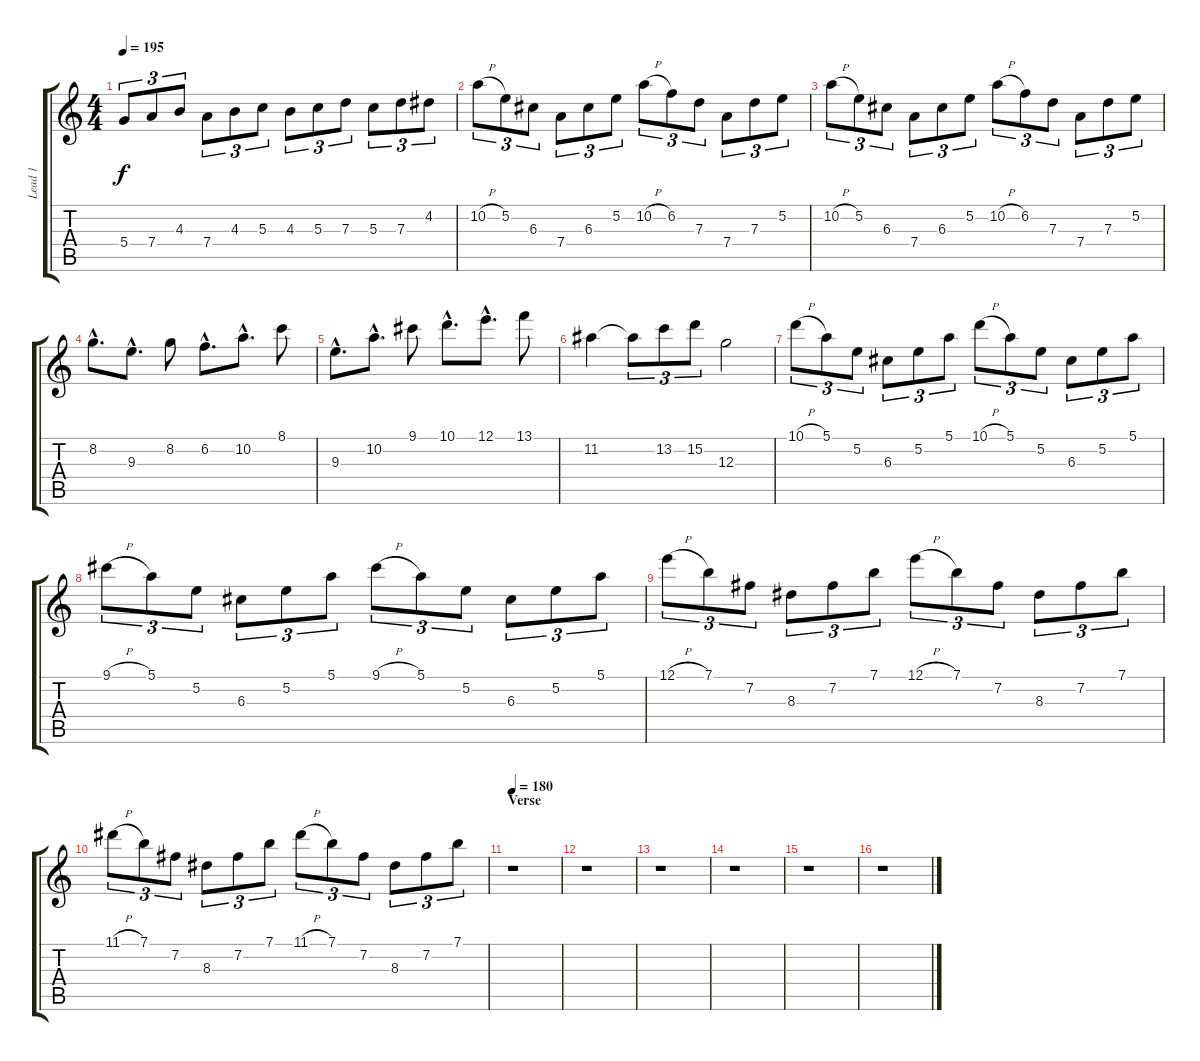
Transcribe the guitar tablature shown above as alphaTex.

\track ("Lead 1" "Lead 1") {instrument overdrivenguitar}
\staff {score tabs}
\tuning (E4 B3 G3 D3 A2 E2) {hide}
\ts (4 4)
\tempo 195
\clef g2
\ks aminor
5.4.8{tu (3 2) dy f} 7.4.8{tu (3 2)} 4.3.8{tu (3 2)} 7.4.8{tu (3 2)} 4.3.8{tu (3 2)} 5.3.8{tu (3 2)} 4.3.8{tu (3 2)} 5.3.8{tu (3 2)} 7.3.8{tu (3 2)} 5.3.8{tu (3 2)} 7.3.8{tu (3 2)} 4.2.8{tu (3 2)} |
\section ("" "")
10.2{h}.8{tu (3 2)} 5.2.8{tu (3 2)} 6.3.8{tu (3 2)} 7.4.8{tu (3 2)} 6.3.8{tu (3 2)} 5.2.8{tu (3 2)} 10.2{h}.8{tu (3 2)} 6.2.8{tu (3 2)} 7.3.8{tu (3 2)} 7.4.8{tu (3 2)} 7.3.8{tu (3 2)} 5.2.8{tu (3 2)} |
10.2{h}.8{tu (3 2)} 5.2.8{tu (3 2)} 6.3.8{tu (3 2)} 7.4.8{tu (3 2)} 6.3.8{tu (3 2)} 5.2.8{tu (3 2)} 10.2{h}.8{tu (3 2)} 6.2.8{tu (3 2)} 7.3.8{tu (3 2)} 7.4.8{tu (3 2)} 7.3.8{tu (3 2)} 5.2.8{tu (3 2)} |
8.2{hac}.8{d} 9.3{hac}.8{d} 8.2.8 6.2{hac}.8{d} 10.2{hac}.8{d} 8.1.8 |
9.3{hac}.8{d} 10.2{hac}.8{d} 9.1.8 10.1{hac}.8{d} 12.1{hac}.8{d} 13.1.8 |
11.2.4 11.2{t}.8{tu (3 2)} 13.2.8{tu (3 2)} 15.2.8{tu (3 2)} 12.3.2 |
10.1{h}.8{tu (3 2)} 5.1.8{tu (3 2)} 5.2.8{tu (3 2)} 6.3.8{tu (3 2)} 5.2.8{tu (3 2)} 5.1.8{tu (3 2)} 10.1{h}.8{tu (3 2)} 5.1.8{tu (3 2)} 5.2.8{tu (3 2)} 6.3.8{tu (3 2)} 5.2.8{tu (3 2)} 5.1.8{tu (3 2)} |
9.1{h}.8{tu (3 2)} 5.1.8{tu (3 2)} 5.2.8{tu (3 2)} 6.3.8{tu (3 2)} 5.2.8{tu (3 2)} 5.1.8{tu (3 2)} 9.1{h}.8{tu (3 2)} 5.1.8{tu (3 2)} 5.2.8{tu (3 2)} 6.3.8{tu (3 2)} 5.2.8{tu (3 2)} 5.1.8{tu (3 2)} |
12.1{h}.8{tu (3 2)} 7.1.8{tu (3 2)} 7.2.8{tu (3 2)} 8.3.8{tu (3 2)} 7.2.8{tu (3 2)} 7.1.8{tu (3 2)} 12.1{h}.8{tu (3 2)} 7.1.8{tu (3 2)} 7.2.8{tu (3 2)} 8.3.8{tu (3 2)} 7.2.8{tu (3 2)} 7.1.8{tu (3 2)} |
11.1{h}.8{tu (3 2)} 7.1.8{tu (3 2)} 7.2.8{tu (3 2)} 8.3.8{tu (3 2)} 7.2.8{tu (3 2)} 7.1.8{tu (3 2)} 11.1{h}.8{tu (3 2)} 7.1.8{tu (3 2)} 7.2.8{tu (3 2)} 8.3.8{tu (3 2)} 7.2.8{tu (3 2)} 7.1.8{tu (3 2)} |
\section ("" "Verse")
\tempo 180
r.1 |
r.1 |
r.1 |
r.1 |
r.1 |
r.1
